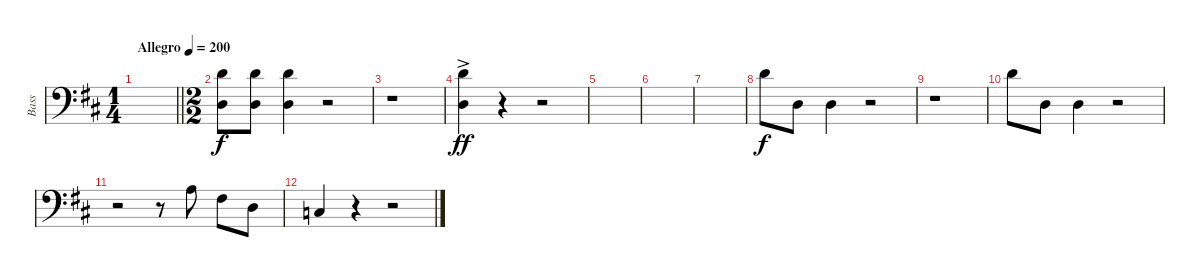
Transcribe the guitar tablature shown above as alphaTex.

\track ("Bass" "Bass") {instrument contrabass}
\staff {score}
\tuning (G2 D2 A1 E1 B0) {hide}
\ts (1 4)
\tempo (200 "Allegro")
\clef f4
\barLineRight lightlight
\ks d
|
\ts (2 2)
(7.1 0.2).8 (7.1 0.2).8 (7.1 0.2).4 r.2 |
r.1 |
(7.1{ac} 0.2{ac}).4{dy ff} r.4 r.2 |
|
|
|
7.1.8{dy f} 0.2.8 0.2.4 r.2 |
r.1 |
7.1.8 0.2.8 0.2.4 r.2 |
r.2 r.8 2.1.8 4.2.8 0.2.8 |
3.3.4 r.4 r.2
